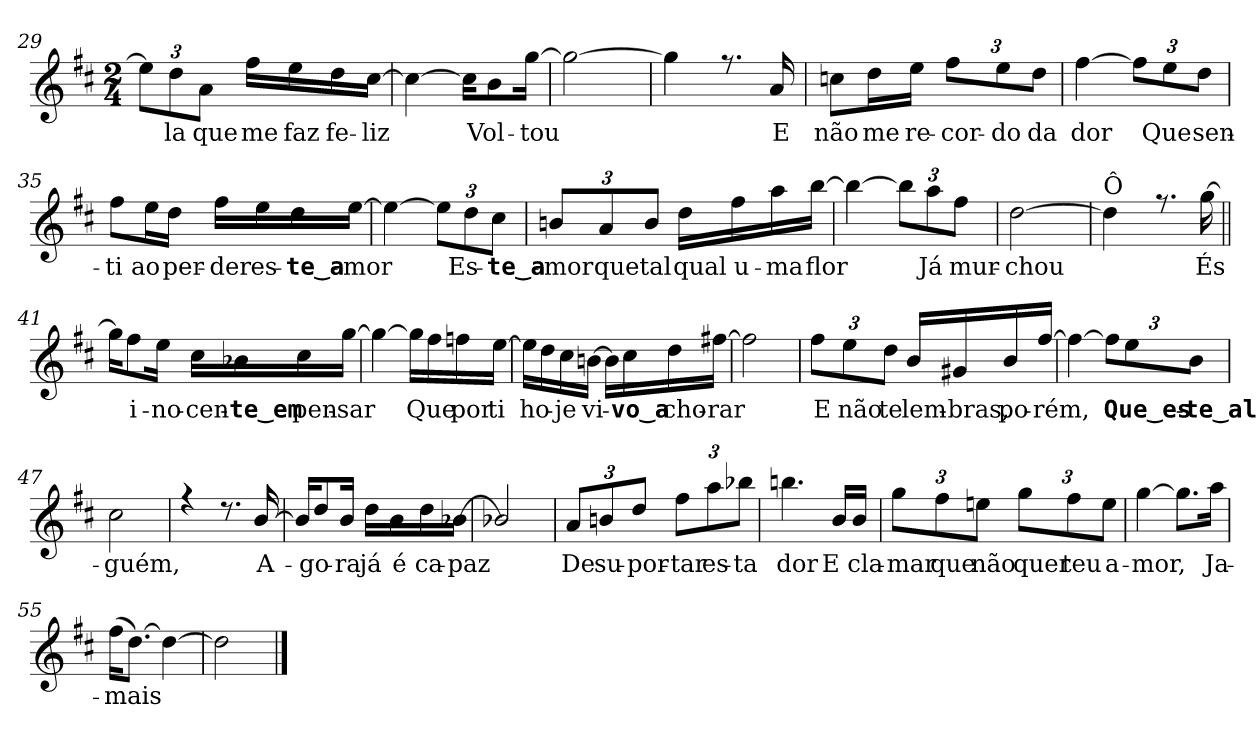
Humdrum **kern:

**kern	**text
*part1	*part1
*staff1	*staff1
*clefG2	*
*k[f#c#]	*
*D:	*
*M2/4	*
=29	=29
*^	*
12ee\L]	2ryy	.
!	!	!LO:LY:b
12dd\	.	-la
!	!	!LO:LY:b
12a\J	.	que
!	!	!LO:LY:b
16ff#\LL	.	me
!	!	!LO:LY:b
16ee\	.	faz
!	!	!LO:LY:b
16dd\	.	fe-
!	!	!LO:LY:b
[<16cc#\JJ	.	-liz
!!LO:LB:g=z	!!
=30	=30	=30
4cc#\_	2ryy	.
16cc#\KL]	.	.
!	!	!LO:LY:b
8b\	.	Vol-
!	!	!LO:LY:b
[<16gg\Jk	.	-tou
=31	=31	=31
2ggn\_	2ryy	.
=32	=32	=32
4gg\]	2ryy	.
8.r	.	.
!	!	!LO:LY:b
16a/	.	E
=33	=33	=33
!	!	!LO:LY:b
8ccn\L	2ryy	não
!	!	!LO:LY:b
16dd\L	.	me
!	!	!LO:LY:b
16ee\JJ	.	re-
!	!	!LO:LY:b
12ff#\L	.	-cor-
!	!	!LO:LY:b
12ee\	.	-do
!	!	!LO:LY:b
12dd\J	.	da
=34	=34	=34
!	!	!LO:LY:b
[<4ff#\	2ryy	dor
12ff#\L]	.	.
!	!	!LO:LY:b
12ee\	.	Que
!	!	!LO:LY:b
12dd\J	.	sen-
!!LO:PB:g=z	!!
=35	=35	=35
!	!	!LO:LY:b
8ff#\L	2ryy	-ti
!	!	!LO:LY:b
16ee\L	.	ao
!	!	!LO:LY:b
16dd\JJ	.	per-
!	!	!LO:LY:b
16ff#\LL	.	-der
!	!	!LO:LY:b
16ee\	.	es-
!	!	!LO:LY:b
16dd\	.	-te‿a-
!	!	!LO:LY:b
[<16ee\JJ	.	-mor
=36	=36	=36
4ee\_	2ryy	.
12ee\L]	.	.
!	!	!LO:LY:b
12dd\	.	Es-
!	!	!LO:LY:b
12cc#\J	.	-te‿a-
=37	=37	=37
!	!	!LO:LY:b
12bn/L	4ryy	-mor
!	!	!LO:LY:b
12a/	.	que
!	!	!LO:LY:b
12b/J	.	tal
!	!	!LO:LY:b
16dd\LL	4ryy	qual
!	!	!LO:LY:b
16ff#\	.	u-
!	!	!LO:LY:b
16aa\	.	-ma
!	!	!LO:LY:b
[<16bb\JJ	.	flor
=38	=38	=38
4bb\_	4ryy	.
12bb\L]	4ryy	.
!	!	!LO:LY:b
12aa\	.	Já
!	!	!LO:LY:b
12ff#\J	.	mur-
!!LO:LB:g=z	!!
=39	=39	=39
!	!	!LO:LY:b
[<2dd\	2ryy	-chou
=40	=40	=40
!LO:TX:a:t=Ô	!	!
4dd\]	2ryy	.
8.r	.	.
!	!	!LO:LY:b
[<16gg\	.	És
=41||	=41||	=41||
16gg\KL]	2ryy	.
!	!	!LO:LY:b
8ff#\	.	i-
!	!	!LO:LY:b
16ee\Jk	.	-no-
!	!	!LO:LY:b
16cc#\LL	.	-cen-
!	!	!LO:LY:b
16b-X\	.	-te‿em
!	!	!LO:LY:b
16cc#\	.	pen-
!	!	!LO:LY:b
[<16gg\JJ	.	-sar
=42	=42	=42
4gg\_	2ryy	.
16gg\LL]	.	.
!	!	!LO:LY:b
16ff#\	.	Que
!	!	!LO:LY:b
16ffn\	.	por
!	!	!LO:LY:b
[<16ee\JJ	.	ti
!!LO:LB:g=z	!!
=43	=43	=43
16ee\LL]	2ryy	.
!	!	!LO:LY:b
16dd\	.	ho-
!	!	!LO:LY:b
16cc#\	.	-je
!	!	!LO:LY:b
[<16bn\JJ	.	vi-
16b\LL]	.	.
!	!	!LO:LY:b
16cc#\	.	-vo‿a
!	!	!LO:LY:b
16dd\	.	cho-
!	!	!LO:LY:b
[<16ff#X\JJ	.	-rar
=44	=44	=44
2ff#\]	2ryy	.
=45	=45	=45
!	!	!LO:LY:b
12ff#\L	2ryy	E
!	!	!LO:LY:b
12ee\	.	não
!	!	!LO:LY:b
12dd\J	.	te
!	!	!LO:LY:b
16b/LL	.	lem-
!	!	!LO:LY:b
16g#X/	.	-bras,
!	!	!LO:LY:b
16b/	.	po-
!	!	!LO:LY:b
[>16ff#/JJ	.	-rém,
=46	=46	=46
4ff#\_	2ryy	.
12ff#\L]	.	.
!	!	!LO:LY:b
12ee\	.	Que‿es-
!	!	!LO:LY:b
12b\J	.	-te‿al-
!!LO:LB:g=z	!!
=47	=47	=47
!	!	!LO:LY:b
2cc#\	2ryy	-guém,
=48	=48	=48
4r	2ryy	.
8.r	.	.
!	!	!LO:LY:b
[>16b/	.	A-
=49	=49	=49
16b/KL]	2ryy	.
!	!	!LO:LY:b
8dd/	.	-go-
!	!	!LO:LY:b
16b/Jk	.	-ra
!	!	!LO:LY:b
16dd\LL	.	já
!	!	!LO:LY:b
16b\	.	é
!	!	!LO:LY:b
16dd\	.	ca-
!	!	!LO:LY:b
[<16b-X\JJ	.	-paz
=50	=50	=50
2b-X/]	2ryy	.
=51	=51	=51
!	!	!LO:LY:b
12a/L	2ryy	De
!	!	!LO:LY:b
12bn/	.	su-
!	!	!LO:LY:b
12dd/J	.	-por-
!	!	!LO:LY:b
12ff#\L	.	-tar
!	!	!LO:LY:b
12aa\	.	es-
!	!	!LO:LY:b
12bb-X\J	.	-ta
!!LO:LB:g=z	!!
=52	=52	=52
!	!	!LO:LY:b
4.bbn\	2ryy	dor
!	!	!LO:LY:b
16b/LL	.	E
!	!	!LO:LY:b
16b/JJ	.	cla-
=53	=53	=53
!	!	!LO:LY:b
12gg\L	2ryy	-mar
!	!	!LO:LY:b
12ff#\	.	que
!	!	!LO:LY:b
12een\J	.	não
!	!	!LO:LY:b
12gg\L	.	quer
!	!	!LO:LY:b
12ff#\	.	teu
!	!	!LO:LY:b
12ee\J	.	a-
=54	=54	=54
!	!	!LO:LY:b
[<4gg\	4ryy	-mor,
8.gg\L]	4ryy	.
!	!	!LO:LY:b
16aa\Jk	.	Ja-
=55	=55	=55
!	!	!LO:LY:b
(>16ff#\KL	4ryy	-mais
[<8.dd\J)	.	.
4dd\_	4ryy	.
=56	=56	=56
2dd\]	2ryy	.
*v	*v	*
==	==
*-	*-
